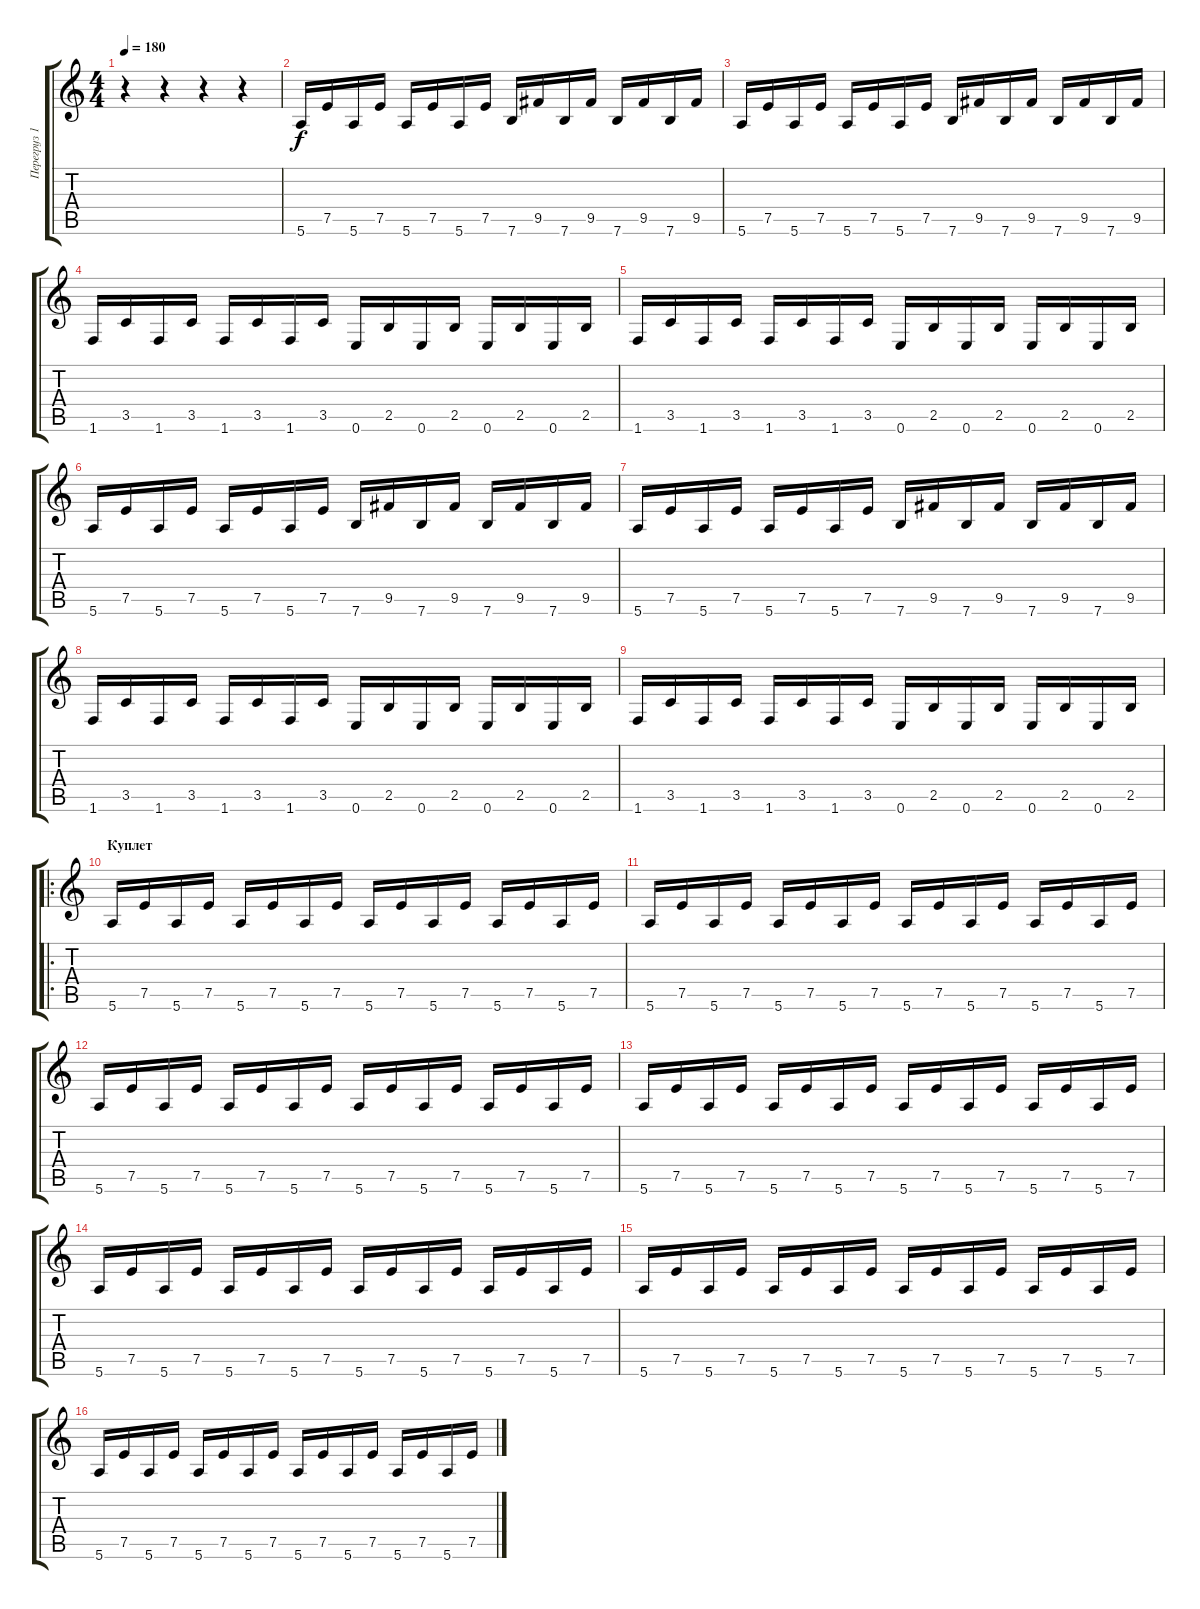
\track ("Перегруз 1 - HozPort" "Перегруз 1") {instrument distortionguitar}
\staff {score tabs}
\tuning (E4 B3 G3 D3 A2 E2) {hide}
\ts (4 4)
\tempo 180
\clef g2
\ks c
r.4{dy f instrument distortionguitar} r.4 r.4 r.4 |
5.6.16 7.5.16 5.6.16 7.5.16 5.6.16 7.5.16 5.6.16 7.5.16 7.6.16 9.5.16 7.6.16 9.5.16 7.6.16 9.5.16 7.6.16 9.5.16 |
5.6.16 7.5.16 5.6.16 7.5.16 5.6.16 7.5.16 5.6.16 7.5.16 7.6.16 9.5.16 7.6.16 9.5.16 7.6.16 9.5.16 7.6.16 9.5.16 |
1.6.16 3.5.16 1.6.16 3.5.16 1.6.16 3.5.16 1.6.16 3.5.16 0.6.16 2.5.16 0.6.16 2.5.16 0.6.16 2.5.16 0.6.16 2.5.16 |
1.6.16 3.5.16 1.6.16 3.5.16 1.6.16 3.5.16 1.6.16 3.5.16 0.6.16 2.5.16 0.6.16 2.5.16 0.6.16 2.5.16 0.6.16 2.5.16 |
5.6.16 7.5.16 5.6.16 7.5.16 5.6.16 7.5.16 5.6.16 7.5.16 7.6.16 9.5.16 7.6.16 9.5.16 7.6.16 9.5.16 7.6.16 9.5.16 |
5.6.16 7.5.16 5.6.16 7.5.16 5.6.16 7.5.16 5.6.16 7.5.16 7.6.16 9.5.16 7.6.16 9.5.16 7.6.16 9.5.16 7.6.16 9.5.16 |
1.6.16 3.5.16 1.6.16 3.5.16 1.6.16 3.5.16 1.6.16 3.5.16 0.6.16 2.5.16 0.6.16 2.5.16 0.6.16 2.5.16 0.6.16 2.5.16 |
1.6.16 3.5.16 1.6.16 3.5.16 1.6.16 3.5.16 1.6.16 3.5.16 0.6.16 2.5.16 0.6.16 2.5.16 0.6.16 2.5.16 0.6.16 2.5.16 |
\ro
\section ("" "Куплет")
5.6.16 7.5.16 5.6.16 7.5.16 5.6.16 7.5.16 5.6.16 7.5.16 5.6.16 7.5.16 5.6.16 7.5.16 5.6.16 7.5.16 5.6.16 7.5.16 |
5.6.16 7.5.16 5.6.16 7.5.16 5.6.16 7.5.16 5.6.16 7.5.16 5.6.16 7.5.16 5.6.16 7.5.16 5.6.16 7.5.16 5.6.16 7.5.16 |
5.6.16 7.5.16 5.6.16 7.5.16 5.6.16 7.5.16 5.6.16 7.5.16 5.6.16 7.5.16 5.6.16 7.5.16 5.6.16 7.5.16 5.6.16 7.5.16 |
5.6.16 7.5.16 5.6.16 7.5.16 5.6.16 7.5.16 5.6.16 7.5.16 5.6.16 7.5.16 5.6.16 7.5.16 5.6.16 7.5.16 5.6.16 7.5.16 |
5.6.16 7.5.16 5.6.16 7.5.16 5.6.16 7.5.16 5.6.16 7.5.16 5.6.16 7.5.16 5.6.16 7.5.16 5.6.16 7.5.16 5.6.16 7.5.16 |
5.6.16 7.5.16 5.6.16 7.5.16 5.6.16 7.5.16 5.6.16 7.5.16 5.6.16 7.5.16 5.6.16 7.5.16 5.6.16 7.5.16 5.6.16 7.5.16 |
5.6.16 7.5.16 5.6.16 7.5.16 5.6.16 7.5.16 5.6.16 7.5.16 5.6.16 7.5.16 5.6.16 7.5.16 5.6.16 7.5.16 5.6.16 7.5.16
